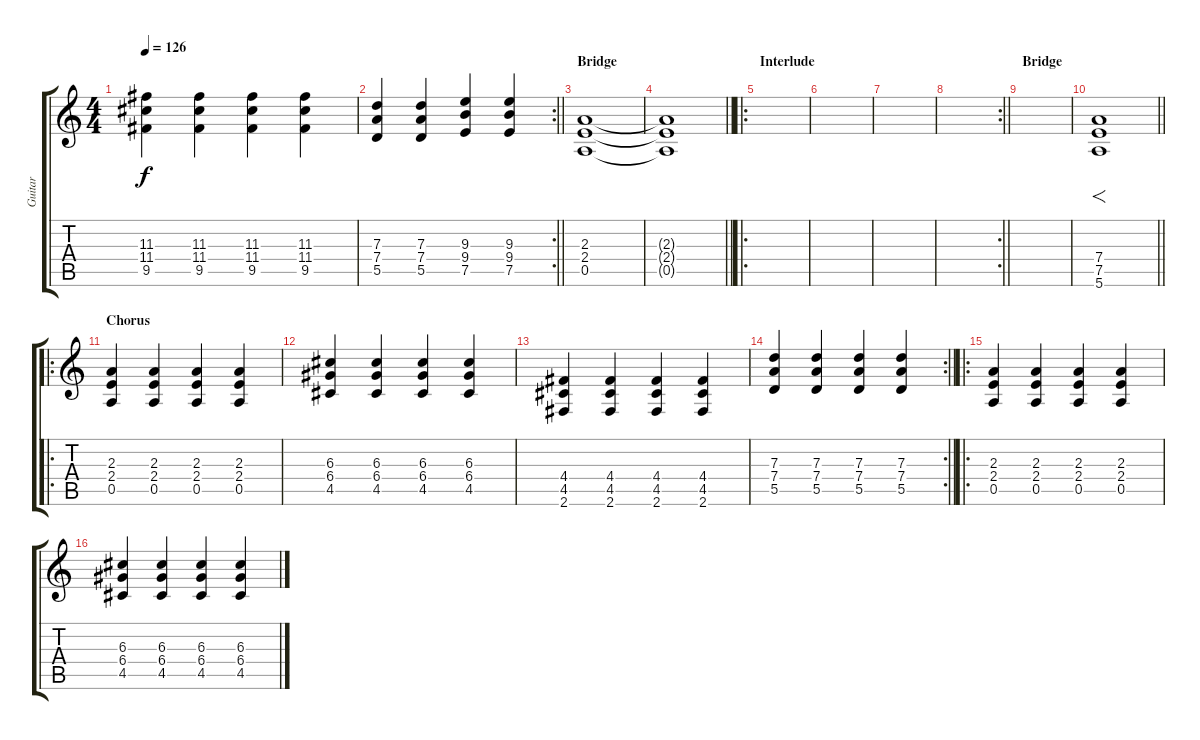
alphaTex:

\track ("Guitar" "Guitar") {instrument overdrivenguitar}
\staff {score tabs}
\tuning (E4 B3 G3 D3 A2 E2) {hide}
\ts (4 4)
\tempo 126
\clef g2
\ks c
(11.3 11.4 9.5).4{dy f} (11.3 11.4 9.5).4 (11.3 11.4 9.5).4 (11.3 11.4 9.5).4 |
\rc 2
\barLineRight lightlight
(7.3 7.4 5.5).4 (7.3 7.4 5.5).4 (9.3 9.4 7.5).4 (9.3 9.4 7.5).4 |
\section ("" "Bridge")
(2.3 2.4 0.5).1 |
\barLineRight lightlight
(2.3{t} 2.4{t} 0.5{t}).1 |
\ro
\section ("" "Interlude")
|
|
|
\rc 2
\barLineRight lightlight
|
\section ("" "Bridge")
|
\barLineRight lightlight
(7.4 7.5 5.6).1{f} |
\ro
\section ("" "Chorus")
(2.3 2.4 0.5).4 (2.3 2.4 0.5).4 (2.3 2.4 0.5).4 (2.3 2.4 0.5).4 |
(6.3 6.4 4.5).4 (6.3 6.4 4.5).4 (6.3 6.4 4.5).4 (6.3 6.4 4.5).4 |
(4.4 4.5 2.6).4 (4.4 4.5 2.6).4 (4.4 4.5 2.6).4 (4.4 4.5 2.6).4 |
\rc 2
\barLineRight lightlight
(7.3 7.4 5.5).4 (7.3 7.4 5.5).4 (7.3 7.4 5.5).4 (7.3 7.4 5.5).4 |
\ro
(2.3 2.4 0.5).4 (2.3 2.4 0.5).4 (2.3 2.4 0.5).4 (2.3 2.4 0.5).4 |
(6.3 6.4 4.5).4 (6.3 6.4 4.5).4 (6.3 6.4 4.5).4 (6.3 6.4 4.5).4
